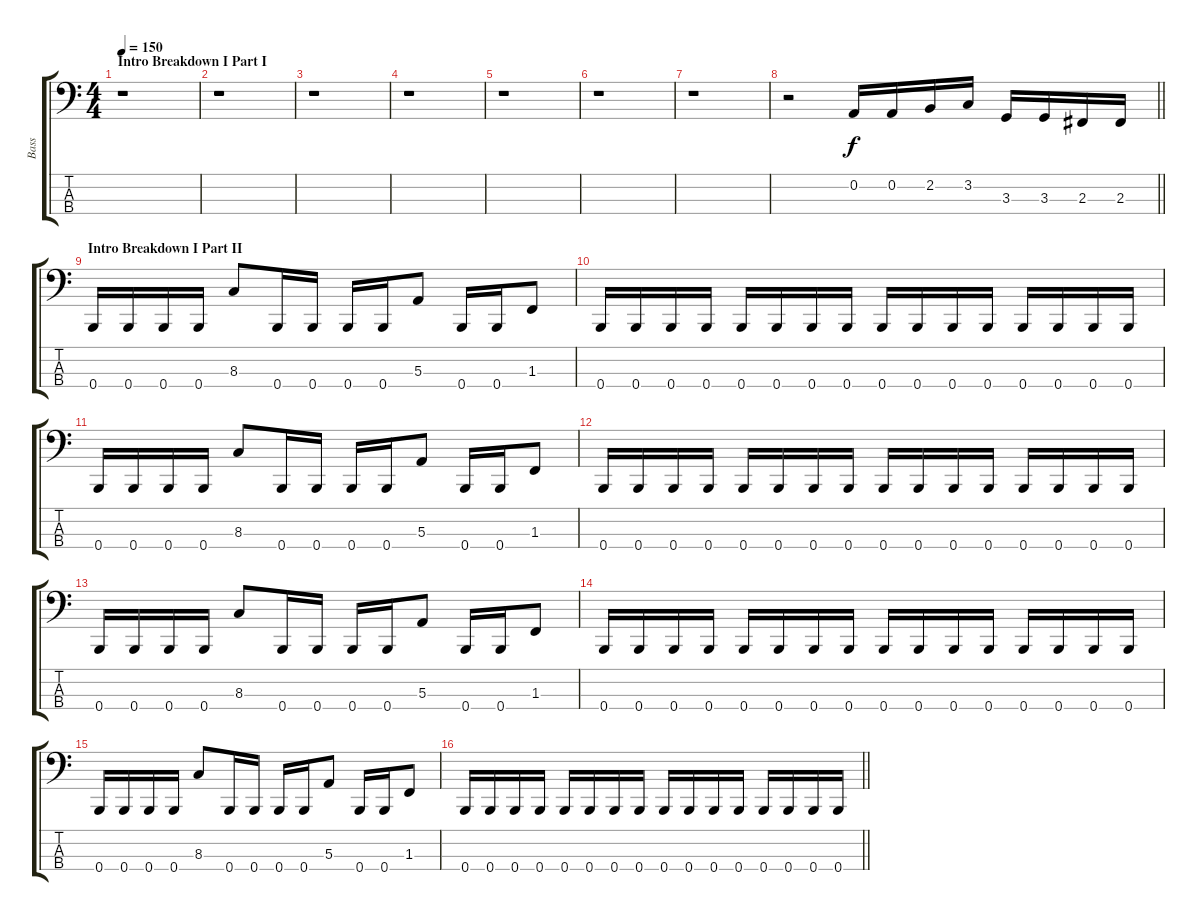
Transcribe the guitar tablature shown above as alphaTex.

\track ("Bass" "Bass") {instrument electricbassfinger}
\staff {score tabs}
\tuning (D2 A1 E1 B0) {hide}
\ts (4 4)
\section ("" "Intro Breakdown I Part I")
\tempo 150
\clef f4
\ks c
r.1{dy f} |
r.1 |
r.1 |
r.1 |
r.1 |
r.1 |
r.1 |
\barLineRight lightlight
r.2 0.2.16 0.2.16 2.2.16 3.2.16 3.3.16 3.3.16 2.3.16 2.3.16 |
\section ("" "Intro Breakdown I Part II")
0.4.16 0.4.16 0.4.16 0.4.16 8.3.8 0.4.16 0.4.16 0.4.16 0.4.16 5.3.8 0.4.16 0.4.16 1.3.8 |
0.4.16 0.4.16 0.4.16 0.4.16 0.4.16 0.4.16 0.4.16 0.4.16 0.4.16 0.4.16 0.4.16 0.4.16 0.4.16 0.4.16 0.4.16 0.4.16 |
0.4.16 0.4.16 0.4.16 0.4.16 8.3.8 0.4.16 0.4.16 0.4.16 0.4.16 5.3.8 0.4.16 0.4.16 1.3.8 |
0.4.16 0.4.16 0.4.16 0.4.16 0.4.16 0.4.16 0.4.16 0.4.16 0.4.16 0.4.16 0.4.16 0.4.16 0.4.16 0.4.16 0.4.16 0.4.16 |
0.4.16 0.4.16 0.4.16 0.4.16 8.3.8 0.4.16 0.4.16 0.4.16 0.4.16 5.3.8 0.4.16 0.4.16 1.3.8 |
0.4.16 0.4.16 0.4.16 0.4.16 0.4.16 0.4.16 0.4.16 0.4.16 0.4.16 0.4.16 0.4.16 0.4.16 0.4.16 0.4.16 0.4.16 0.4.16 |
0.4.16 0.4.16 0.4.16 0.4.16 8.3.8 0.4.16 0.4.16 0.4.16 0.4.16 5.3.8 0.4.16 0.4.16 1.3.8 |
\barLineRight lightlight
0.4.16 0.4.16 0.4.16 0.4.16 0.4.16 0.4.16 0.4.16 0.4.16 0.4.16 0.4.16 0.4.16 0.4.16 0.4.16 0.4.16 0.4.16 0.4.16
